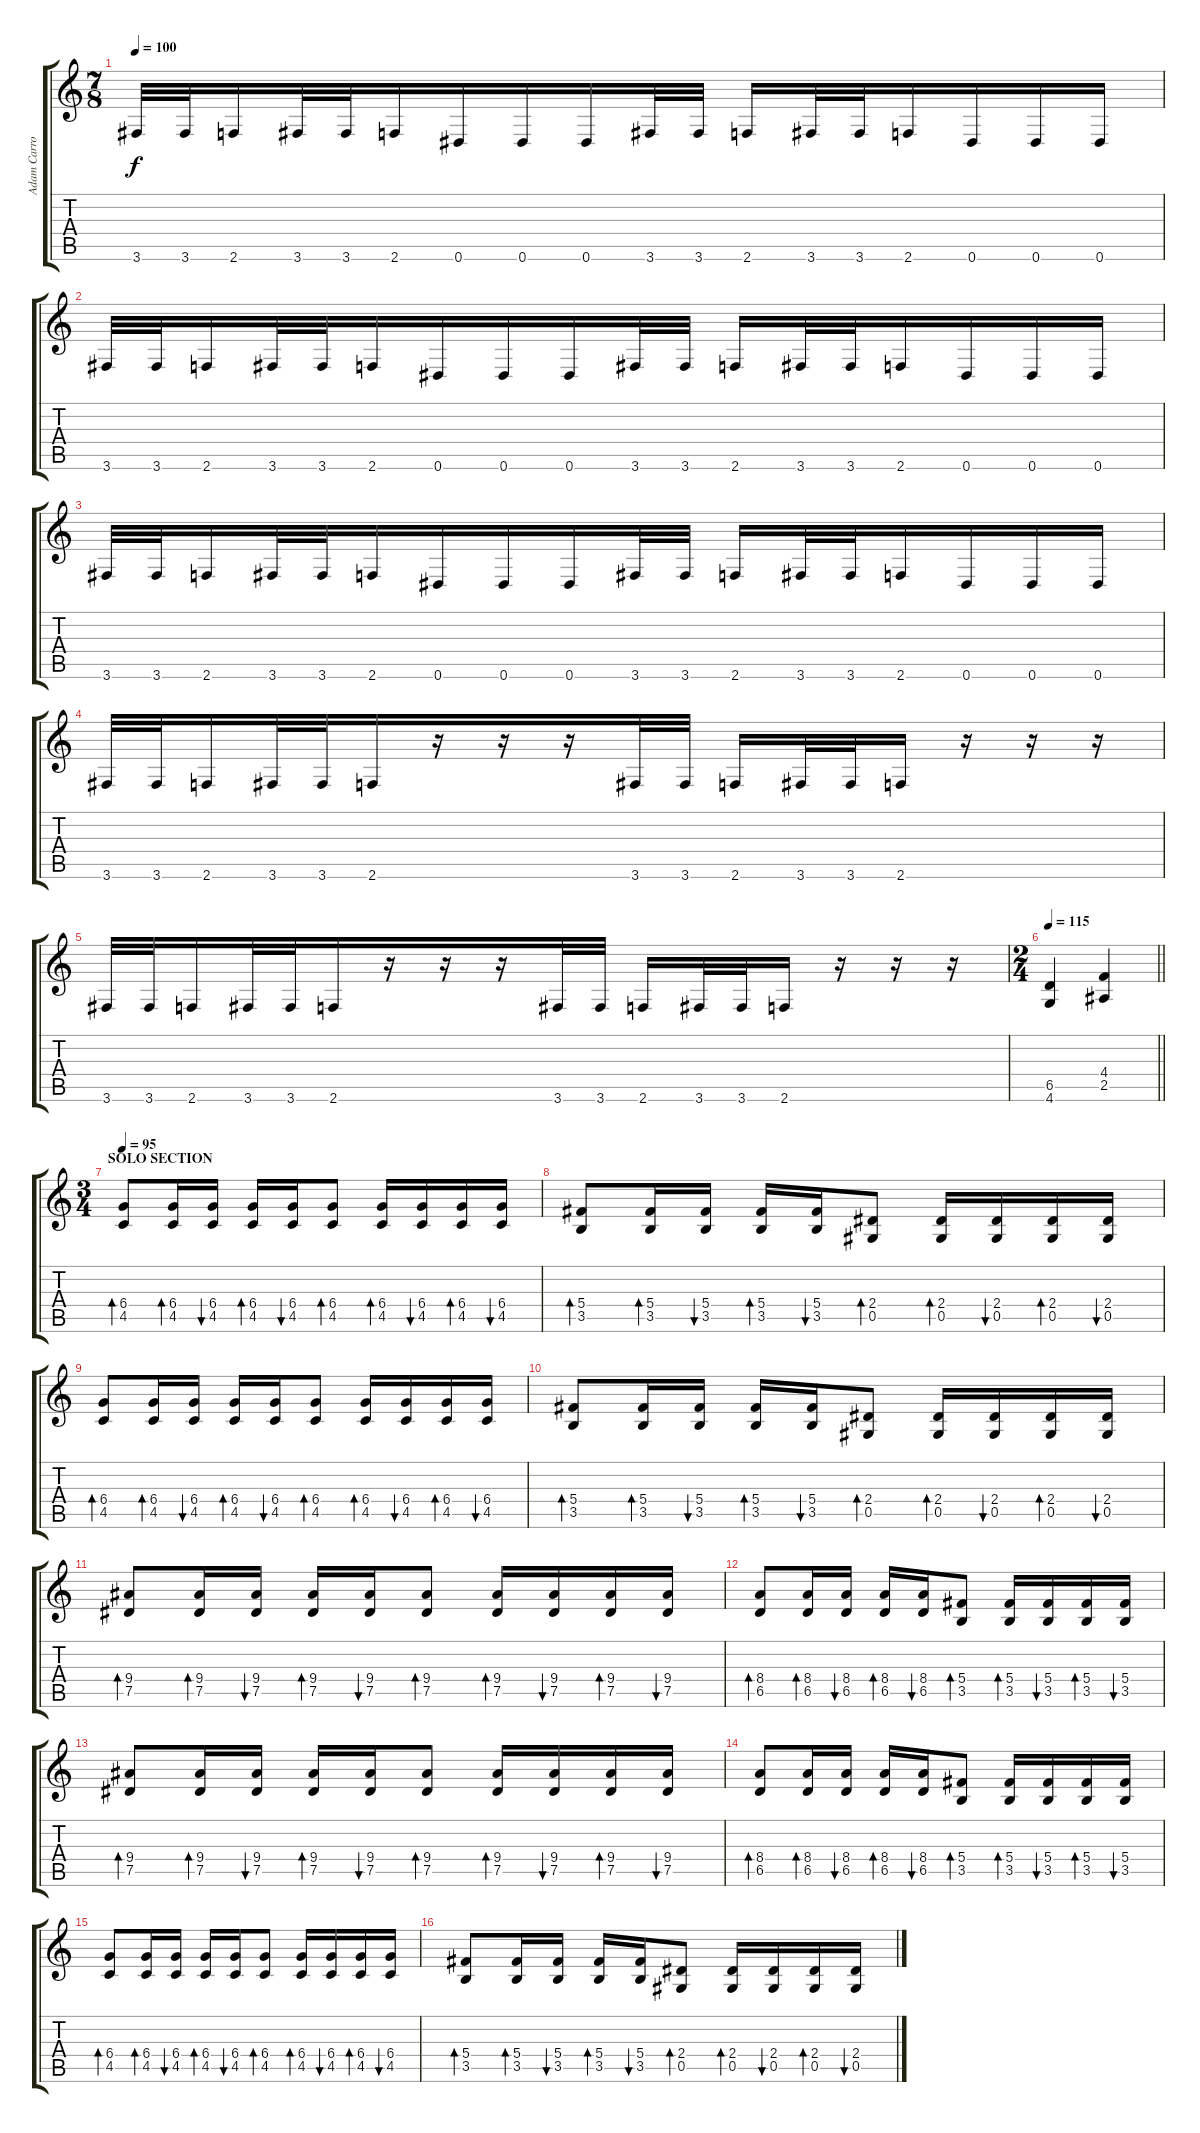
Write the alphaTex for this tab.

\track ("Adam Carroll" "Adam Carro") {instrument distortionguitar}
\staff {score tabs}
\tuning (Eb4 Bb3 Gb3 Db3 Ab2 Eb2) {hide}
\ts (7 8)
\tempo 100
\clef g2
\ks c
3.6.32{dy f} 3.6.32 2.6.16 3.6.32 3.6.32 2.6.16 0.6.16 0.6.16 0.6.16 3.6.32 3.6.32 2.6.16 3.6.32 3.6.32 2.6.16 0.6.16 0.6.16 0.6.16 |
3.6.32 3.6.32 2.6.16 3.6.32 3.6.32 2.6.16 0.6.16 0.6.16 0.6.16 3.6.32 3.6.32 2.6.16 3.6.32 3.6.32 2.6.16 0.6.16 0.6.16 0.6.16 |
3.6.32 3.6.32 2.6.16 3.6.32 3.6.32 2.6.16 0.6.16 0.6.16 0.6.16 3.6.32 3.6.32 2.6.16 3.6.32 3.6.32 2.6.16 0.6.16 0.6.16 0.6.16 |
3.6.32 3.6.32 2.6.16 3.6.32 3.6.32 2.6.16 r.16 r.16 r.16 3.6.32 3.6.32 2.6.16 3.6.32 3.6.32 2.6.16 r.16 r.16 r.16 |
3.6.32 3.6.32 2.6.16 3.6.32 3.6.32 2.6.16 r.16 r.16 r.16 3.6.32 3.6.32 2.6.16 3.6.32 3.6.32 2.6.16 r.16 r.16 r.16 |
\ts (2 4)
\tempo 115
\barLineRight lightlight
(6.5 4.6).4 (4.4 2.5).4 |
\ts (3 4)
\section ("" "SOLO SECTION")
\tempo 95
(6.4 4.5).8{bd 60} (6.4 4.5).16{bd 120} (6.4 4.5).16{bu 120} (6.4 4.5).16{bd 120} (6.4 4.5).16{bu 120} (6.4 4.5).8{bd 60} (6.4 4.5).16{bd 120} (6.4 4.5).16{bu 120} (6.4 4.5).16{bd 120} (6.4 4.5).16{bu 120} |
(5.4 3.5).8{bd 60} (5.4 3.5).16{bd 120} (5.4 3.5).16{bu 120} (5.4 3.5).16{bd 120} (5.4 3.5).16{bu 120} (2.4 0.5).8{bd 60} (2.4 0.5).16{bd 120} (2.4 0.5).16{bu 120} (2.4 0.5).16{bd 120} (2.4 0.5).16{bu 120} |
(6.4 4.5).8{bd 60} (6.4 4.5).16{bd 120} (6.4 4.5).16{bu 120} (6.4 4.5).16{bd 120} (6.4 4.5).16{bu 120} (6.4 4.5).8{bd 60} (6.4 4.5).16{bd 120} (6.4 4.5).16{bu 120} (6.4 4.5).16{bd 120} (6.4 4.5).16{bu 120} |
(5.4 3.5).8{bd 60} (5.4 3.5).16{bd 120} (5.4 3.5).16{bu 120} (5.4 3.5).16{bd 120} (5.4 3.5).16{bu 120} (2.4 0.5).8{bd 60} (2.4 0.5).16{bd 120} (2.4 0.5).16{bu 120} (2.4 0.5).16{bd 120} (2.4 0.5).16{bu 120} |
(9.4 7.5).8{bd 60} (9.4 7.5).16{bd 120} (9.4 7.5).16{bu 120} (9.4 7.5).16{bd 120} (9.4 7.5).16{bu 120} (9.4 7.5).8{bd 60} (9.4 7.5).16{bd 120} (9.4 7.5).16{bu 120} (9.4 7.5).16{bd 120} (9.4 7.5).16{bu 120} |
(8.4 6.5).8{bd 60} (8.4 6.5).16{bd 120} (8.4 6.5).16{bu 120} (8.4 6.5).16{bd 120} (8.4 6.5).16{bu 120} (5.4 3.5).8{bd 60} (5.4 3.5).16{bd 120} (5.4 3.5).16{bu 120} (5.4 3.5).16{bd 120} (5.4 3.5).16{bu 120} |
(9.4 7.5).8{bd 60} (9.4 7.5).16{bd 120} (9.4 7.5).16{bu 120} (9.4 7.5).16{bd 120} (9.4 7.5).16{bu 120} (9.4 7.5).8{bd 60} (9.4 7.5).16{bd 120} (9.4 7.5).16{bu 120} (9.4 7.5).16{bd 120} (9.4 7.5).16{bu 120} |
(8.4 6.5).8{bd 60} (8.4 6.5).16{bd 120} (8.4 6.5).16{bu 120} (8.4 6.5).16{bd 120} (8.4 6.5).16{bu 120} (5.4 3.5).8{bd 60} (5.4 3.5).16{bd 120} (5.4 3.5).16{bu 120} (5.4 3.5).16{bd 120} (5.4 3.5).16{bu 120} |
(6.4 4.5).8{bd 60} (6.4 4.5).16{bd 120} (6.4 4.5).16{bu 120} (6.4 4.5).16{bd 120} (6.4 4.5).16{bu 120} (6.4 4.5).8{bd 60} (6.4 4.5).16{bd 120} (6.4 4.5).16{bu 120} (6.4 4.5).16{bd 120} (6.4 4.5).16{bu 120} |
(5.4 3.5).8{bd 60} (5.4 3.5).16{bd 120} (5.4 3.5).16{bu 120} (5.4 3.5).16{bd 120} (5.4 3.5).16{bu 120} (2.4 0.5).8{bd 60} (2.4 0.5).16{bd 120} (2.4 0.5).16{bu 120} (2.4 0.5).16{bd 120} (2.4 0.5).16{bu 120}
